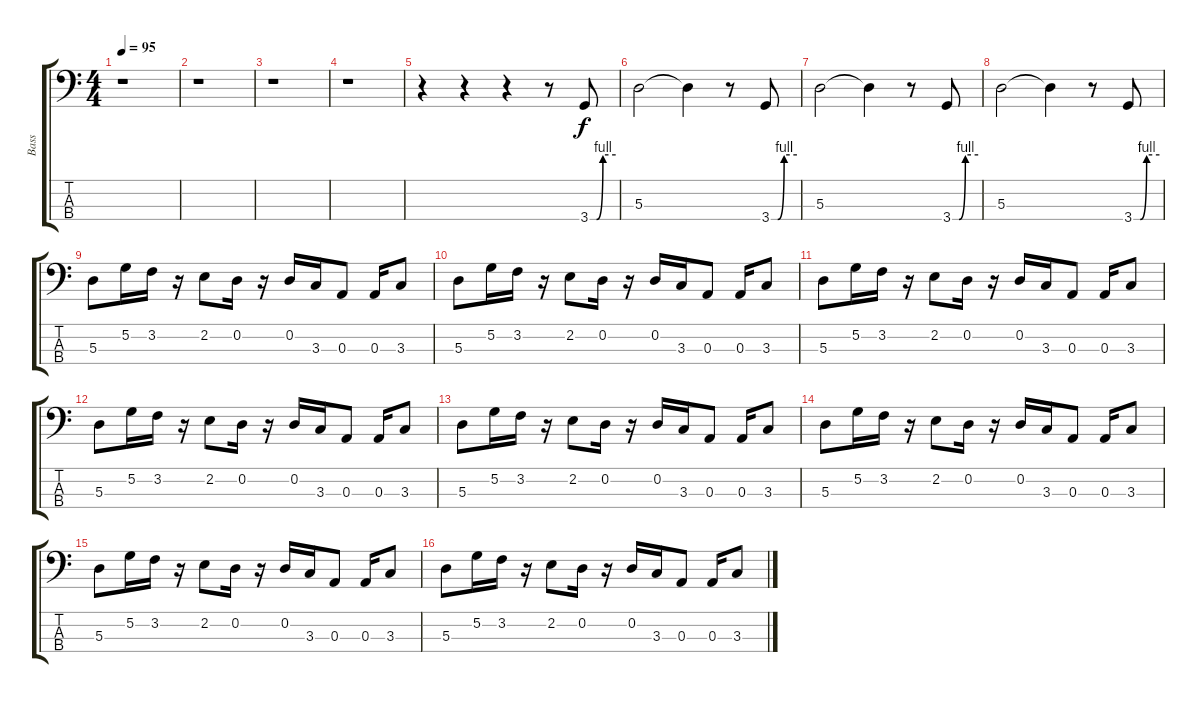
\track ("Bass" "Bass") {instrument slapbass1}
\staff {score tabs}
\tuning (G2 D2 A1 E1) {hide}
\ts (4 4)
\tempo 95
\clef f4
\ks c
r.1{dy f instrument slapbass1} |
r.1 |
r.1 |
r.1 |
r.4 r.4 r.4 r.8 3.4{be (custom 0 0 15 0 30 4 60 4)}.8 |
5.3.2 5.3{t}.4 r.8 3.4{be (custom 0 0 15 0 30 4 60 4)}.8 |
5.3.2 5.3{t}.4 r.8 3.4{be (custom 0 0 15 0 30 4 60 4)}.8 |
5.3.2 5.3{t}.4 r.8 3.4{be (custom 0 0 15 0 30 4 60 4)}.8 |
5.3.8 5.2.16 3.2.16 r.16 2.2.8 0.2.16 r.16 0.2.16 3.3.16 0.3.8 0.3.16 3.3.8 |
5.3.8 5.2.16 3.2.16 r.16 2.2.8 0.2.16 r.16 0.2.16 3.3.16 0.3.8 0.3.16 3.3.8 |
5.3.8 5.2.16 3.2.16 r.16 2.2.8 0.2.16 r.16 0.2.16 3.3.16 0.3.8 0.3.16 3.3.8 |
5.3.8 5.2.16 3.2.16 r.16 2.2.8 0.2.16 r.16 0.2.16 3.3.16 0.3.8 0.3.16 3.3.8 |
5.3.8 5.2.16 3.2.16 r.16 2.2.8 0.2.16 r.16 0.2.16 3.3.16 0.3.8 0.3.16 3.3.8 |
5.3.8 5.2.16 3.2.16 r.16 2.2.8 0.2.16 r.16 0.2.16 3.3.16 0.3.8 0.3.16 3.3.8 |
5.3.8 5.2.16 3.2.16 r.16 2.2.8 0.2.16 r.16 0.2.16 3.3.16 0.3.8 0.3.16 3.3.8 |
5.3.8 5.2.16 3.2.16 r.16 2.2.8 0.2.16 r.16 0.2.16 3.3.16 0.3.8 0.3.16 3.3.8
